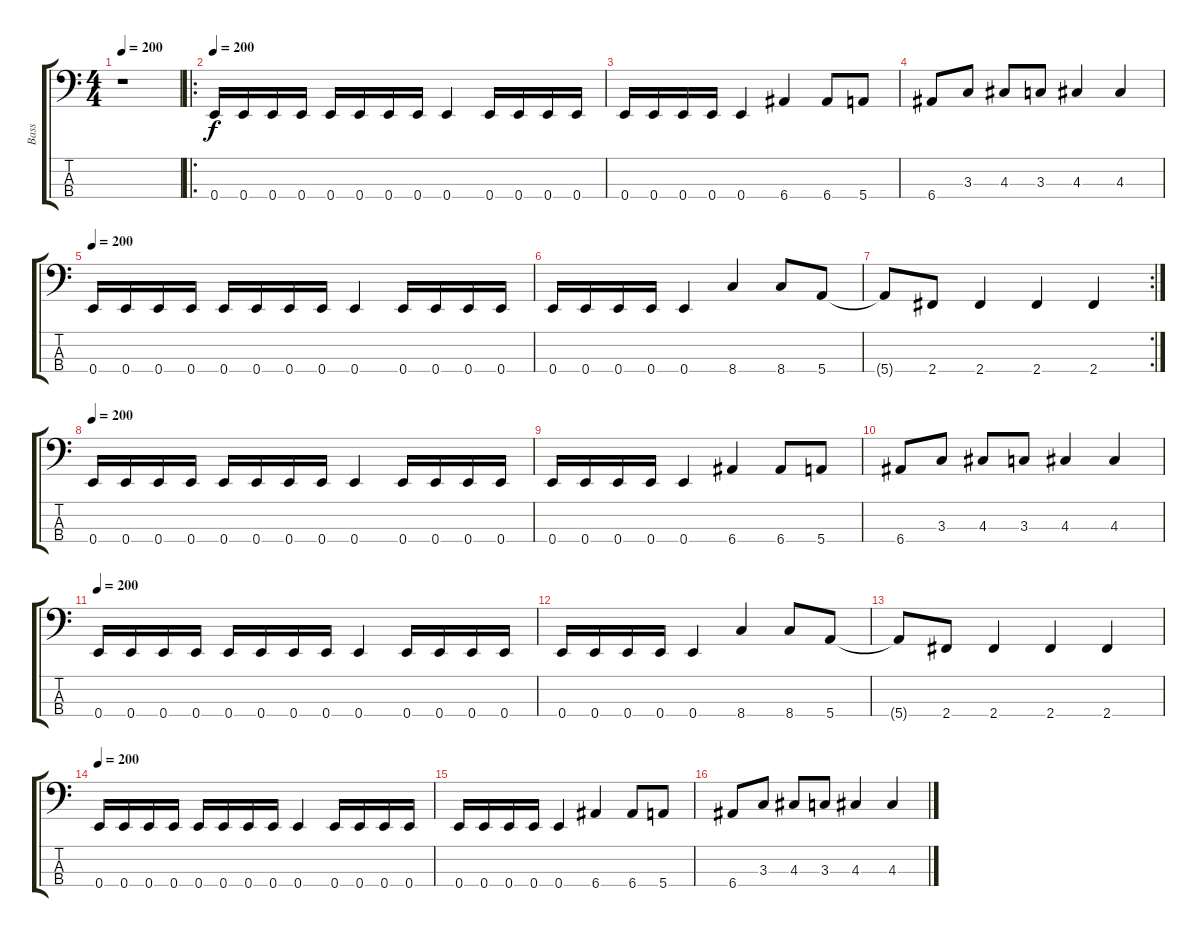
\track ("Bass" "Bass") {instrument electricbassfinger}
\staff {score tabs}
\tuning (G2 D2 A1 E1) {hide}
\ts (4 4)
\tempo 200
\clef f4
\ks c
r.1{dy f} |
\ro
\tempo 200
0.4.16 0.4.16 0.4.16 0.4.16 0.4.16 0.4.16 0.4.16 0.4.16 0.4.4 0.4.16 0.4.16 0.4.16 0.4.16 |
0.4.16 0.4.16 0.4.16 0.4.16 0.4.4 6.4.4 6.4.8 5.4.8 |
6.4.8 3.3.8 4.3.8 3.3.8 4.3.4 4.3.4 |
\tempo 200
0.4.16 0.4.16 0.4.16 0.4.16 0.4.16 0.4.16 0.4.16 0.4.16 0.4.4 0.4.16 0.4.16 0.4.16 0.4.16 |
0.4.16 0.4.16 0.4.16 0.4.16 0.4.4 8.4.4 8.4.8 5.4.8 |
\rc 2
5.4{t}.8 2.4.8 2.4.4 2.4.4 2.4.4 |
\tempo 200
0.4.16 0.4.16 0.4.16 0.4.16 0.4.16 0.4.16 0.4.16 0.4.16 0.4.4 0.4.16 0.4.16 0.4.16 0.4.16 |
0.4.16 0.4.16 0.4.16 0.4.16 0.4.4 6.4.4 6.4.8 5.4.8 |
6.4.8 3.3.8 4.3.8 3.3.8 4.3.4 4.3.4 |
\tempo 200
0.4.16 0.4.16 0.4.16 0.4.16 0.4.16 0.4.16 0.4.16 0.4.16 0.4.4 0.4.16 0.4.16 0.4.16 0.4.16 |
0.4.16 0.4.16 0.4.16 0.4.16 0.4.4 8.4.4 8.4.8 5.4.8 |
5.4{t}.8 2.4.8 2.4.4 2.4.4 2.4.4 |
\tempo 200
0.4.16 0.4.16 0.4.16 0.4.16 0.4.16 0.4.16 0.4.16 0.4.16 0.4.4 0.4.16 0.4.16 0.4.16 0.4.16 |
0.4.16 0.4.16 0.4.16 0.4.16 0.4.4 6.4.4 6.4.8 5.4.8 |
6.4.8 3.3.8 4.3.8 3.3.8 4.3.4 4.3.4
